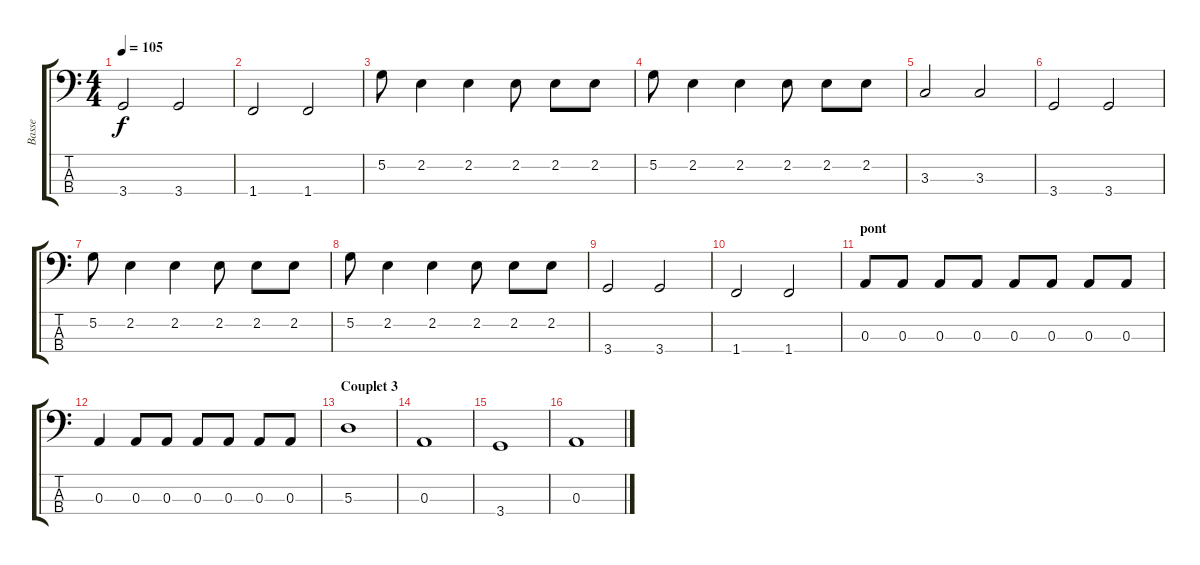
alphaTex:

\track ("Basse" "Basse") {instrument electricbassfinger}
\staff {score tabs}
\tuning (G2 D2 A1 E1) {hide}
\ts (4 4)
\tempo 105
\clef f4
\ks c
3.4.2{dy f} 3.4.2 |
1.4.2 1.4.2 |
5.2.8 2.2.4 2.2.4 2.2.8 2.2.8 2.2.8 |
5.2.8 2.2.4 2.2.4 2.2.8 2.2.8 2.2.8 |
3.3.2 3.3.2 |
3.4.2 3.4.2 |
5.2.8 2.2.4 2.2.4 2.2.8 2.2.8 2.2.8 |
5.2.8 2.2.4 2.2.4 2.2.8 2.2.8 2.2.8 |
3.4.2 3.4.2 |
1.4.2 1.4.2 |
\section ("" "pont")
0.3.8 0.3.8 0.3.8 0.3.8 0.3.8 0.3.8 0.3.8 0.3.8 |
0.3.4 0.3.8 0.3.8 0.3.8 0.3.8 0.3.8 0.3.8 |
\section ("" "Couplet 3")
5.3.1 |
0.3.1 |
3.4.1 |
0.3.1
